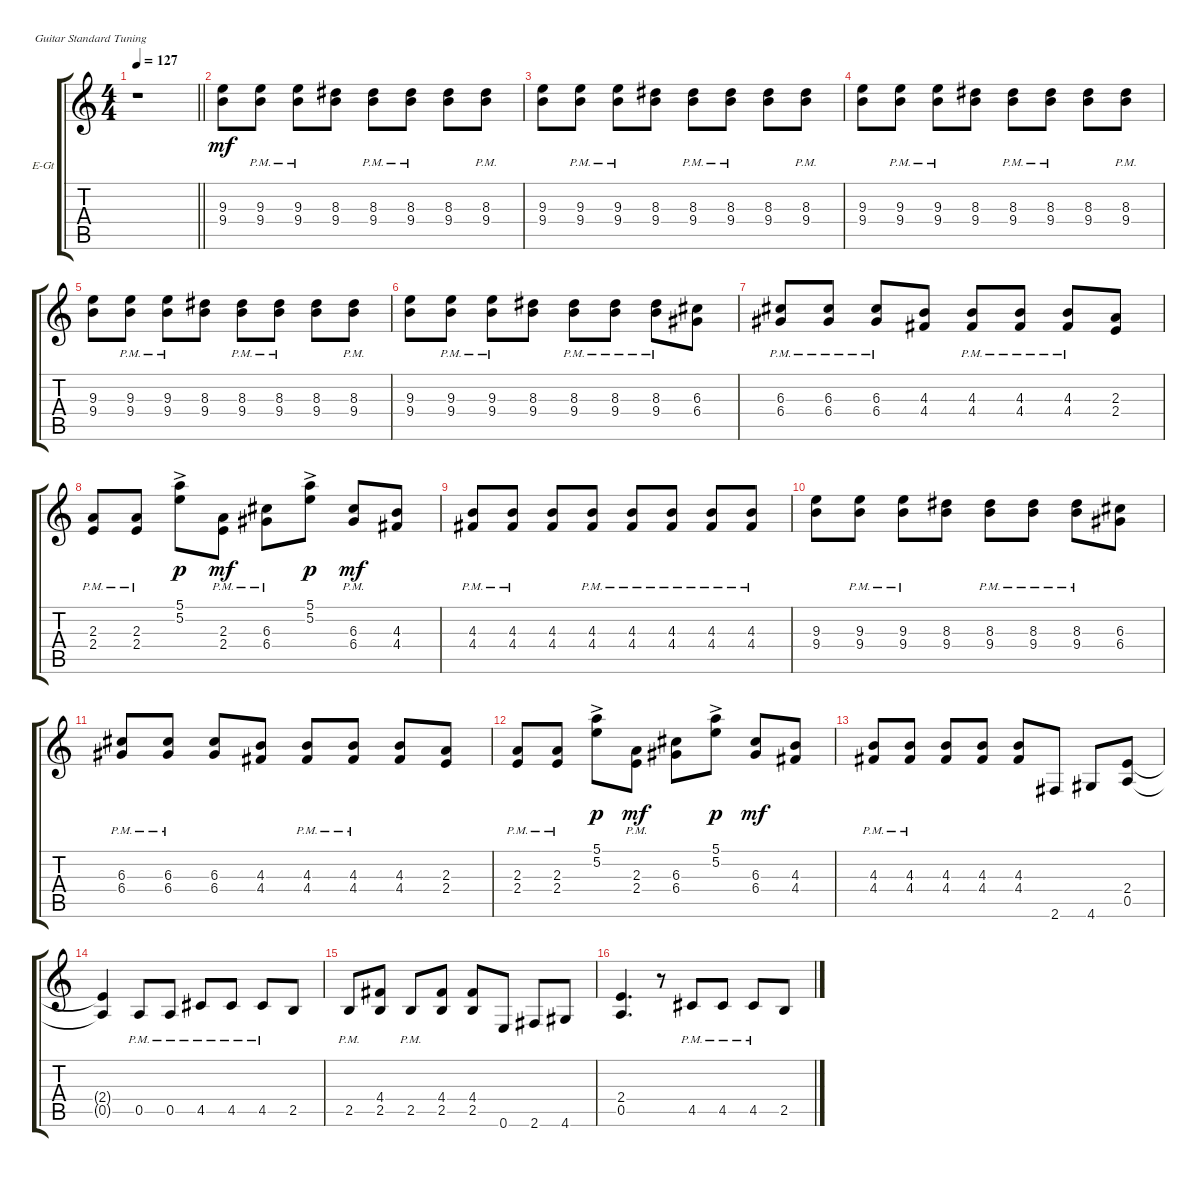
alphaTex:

\defaultSystemsLayout 4
\bracketExtendMode groupsimilarinstruments
\firstSystemTrackNameOrientation horizontal
\otherSystemsTrackNameOrientation horizontal
\track ("Electric Guitar" "E-Gt") {instrument electricguitarclean}
\staff {score tabs}
\tuning (E4 B3 G3 D3 A2 E2)
\ts (4 4)
\tempo 127
\clef g2
\scale
0.180967
\barLineRight lightlight
\ks c
r.1{dy mf instrument electricguitarclean} |
\scale
0.273011 (9.3 9.4).8 (9.3{pm} 9.4{pm}).8 (9.3{pm} 9.4{pm}).8 (8.3 9.4).8 (8.3{pm} 9.4{pm}).8 (8.3{pm} 9.4{pm}).8 (8.3 9.4).8 (8.3{pm} 9.4{pm}).8 |
\scale
0.273011 (9.3 9.4).8 (9.3{pm} 9.4{pm}).8 (9.3{pm} 9.4{pm}).8 (8.3 9.4).8 (8.3{pm} 9.4{pm}).8 (8.3{pm} 9.4{pm}).8 (8.3 9.4).8 (8.3{pm} 9.4{pm}).8 |
\scale
0.273011 (9.3 9.4).8 (9.3{pm} 9.4{pm}).8 (9.3{pm} 9.4{pm}).8 (8.3 9.4).8 (8.3{pm} 9.4{pm}).8 (8.3{pm} 9.4{pm}).8 (8.3 9.4).8 (8.3{pm} 9.4{pm}).8 |
\scale
0.213675 (9.3 9.4).8 (9.3{pm} 9.4{pm}).8 (9.3{pm} 9.4{pm}).8 (8.3 9.4).8 (8.3{pm} 9.4{pm}).8 (8.3{pm} 9.4{pm}).8 (8.3 9.4).8 (8.3{pm} 9.4{pm}).8 |
\scale
0.28083 (9.3 9.4).8 (9.3{pm} 9.4{pm}).8 (9.3{pm} 9.4{pm}).8 (8.3 9.4).8 (8.3{pm} 9.4{pm}).8 (8.3{pm} 9.4{pm}).8 (8.3{pm} 9.4{pm}).8 (6.3 6.4).8 |
\scale
0.224664 (6.3{pm} 6.4{pm}).8 (6.3{pm} 6.4{pm}).8 (6.3{pm} 6.4{pm}).8 (4.3 4.4).8 (4.3{pm} 4.4{pm}).8 (4.3{pm} 4.4{pm}).8 (4.3{pm} 4.4{pm}).8 (2.3 2.4).8 |
\scale
0.28083 (2.3{pm} 2.4{pm}).8 (2.3{pm} 2.4{pm}).8 (5.1{ac} 5.2{ac}).8{dy p} (2.3{pm} 2.4{pm}).8{dy mf} (6.3{pm} 6.4{pm}).8 (5.1{ac} 5.2{ac}).8{dy p} (6.3{pm} 6.4{pm}).8{dy mf} (4.3 4.4).8 |
\scale
0.200993 (4.3{pm} 4.4{pm}).8 (4.3{pm} 4.4{pm}).8 (4.3 4.4).8 (4.3{pm} 4.4{pm}).8 (4.3{pm} 4.4{pm}).8 (4.3{pm} 4.4{pm}).8 (4.3{pm} 4.4{pm}).8 (4.3{pm} 4.4{pm}).8 |
\scale
0.28536 (9.3 9.4).8 (9.3{pm} 9.4{pm}).8 (9.3{pm} 9.4{pm}).8 (8.3 9.4).8 (8.3{pm} 9.4{pm}).8 (8.3{pm} 9.4{pm}).8 (8.3{pm} 9.4{pm}).8 (6.3 6.4).8 |
\scale
0.228288 (6.3{pm} 6.4{pm}).8 (6.3{pm} 6.4{pm}).8 (6.3 6.4).8 (4.3 4.4).8 (4.3{pm} 4.4{pm}).8 (4.3{pm} 4.4{pm}).8 (4.3 4.4).8 (2.3 2.4).8 |
\scale
0.28536 (2.3{pm} 2.4{pm}).8 (2.3{pm} 2.4{pm}).8 (5.1{ac} 5.2{ac}).8{dy p} (2.3{pm} 2.4{pm}).8{dy mf} (6.3 6.4).8 (5.1{ac} 5.2{ac}).8{dy p} (6.3 6.4).8{dy mf} (4.3 4.4).8 |
\scale
0.263785 (4.3{pm} 4.4{pm}).8 (4.3{pm} 4.4{pm}).8 (4.3 4.4).8 (4.3 4.4).8 (4.3 4.4).8 2.6.8 4.6.8 (2.4 0.5).8 |
\scale
0.242921 (2.4{t} 0.5{t}).4 0.5{pm}.8 0.5{pm}.8 4.5{pm}.8 4.5{pm}.8 4.5{pm}.8 2.5.8 |
\scale
0.260805 2.5{pm}.8 (4.4 2.5).8 2.5{pm}.8 (4.4 2.5).8 (4.4 2.5).8 0.6.8 2.6.8 4.6.8 |
\scale
0.232489 (2.4 0.5).4{d} r.8 4.5{pm}.8 4.5{pm}.8 4.5{pm}.8 2.5.8
